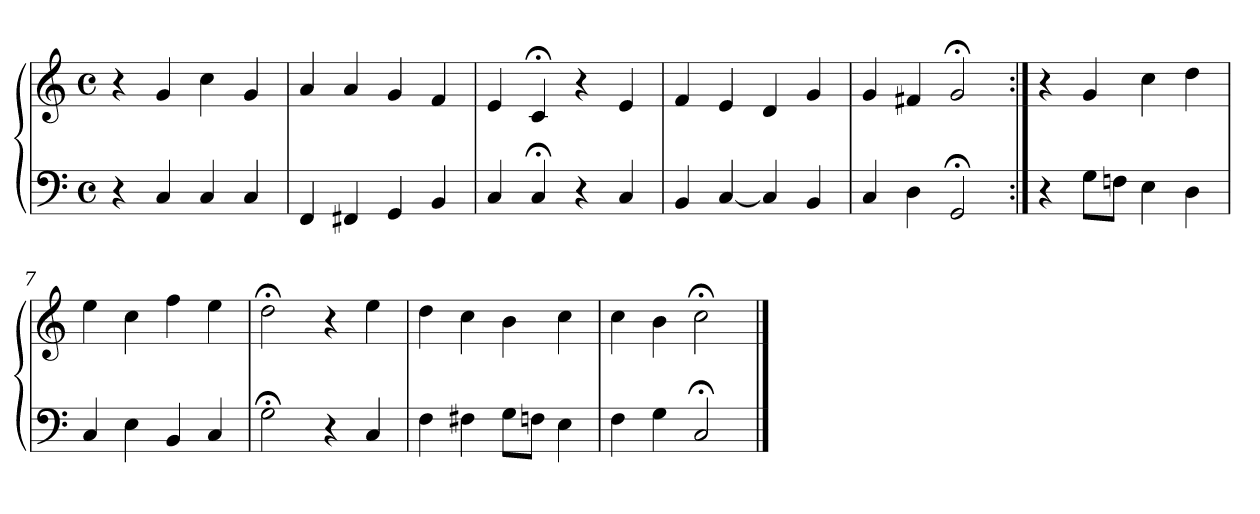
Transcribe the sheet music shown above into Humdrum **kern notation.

**kern	**kern
*part1	*part1
*staff2	*staff1
*clefF4	*clefG2
*M4/4	*M4/4
*met(c)	*met(c)
=1	=1
4r	4r
4C	4g
4C	4cc
4C	4g
=2	=2
4FF	4a
4FF#X	4a
4GG	4g
4BB	4f
=3	=3
4C	4e
4C;<	4c;<
4r	4r
4C	4e
=4	=4
4BB	4f
[4C	4e
4C]	4d
4BB	4g
=5	=5
4C	4g
4D	4f#X
2GG;<	2g;<
=6:|!	=6:|!
4r	4r
8GL	4g
8FnJ	.
4E	4cc
4D	4dd
=7	=7
4C	4ee
4E	4cc
4BB	4ff
4C	4ee
!!LO:LB:g=z
=8	=8
2G;<	2dd;<
4r	4r
4C	4ee
=9	=9
4F	4dd
4F#X	4cc
8GL	4b
8FnJ	.
4E	4cc
=10	=10
4F	4cc
4G	4b
2C;<	2cc;<
==	==
*-	*-
